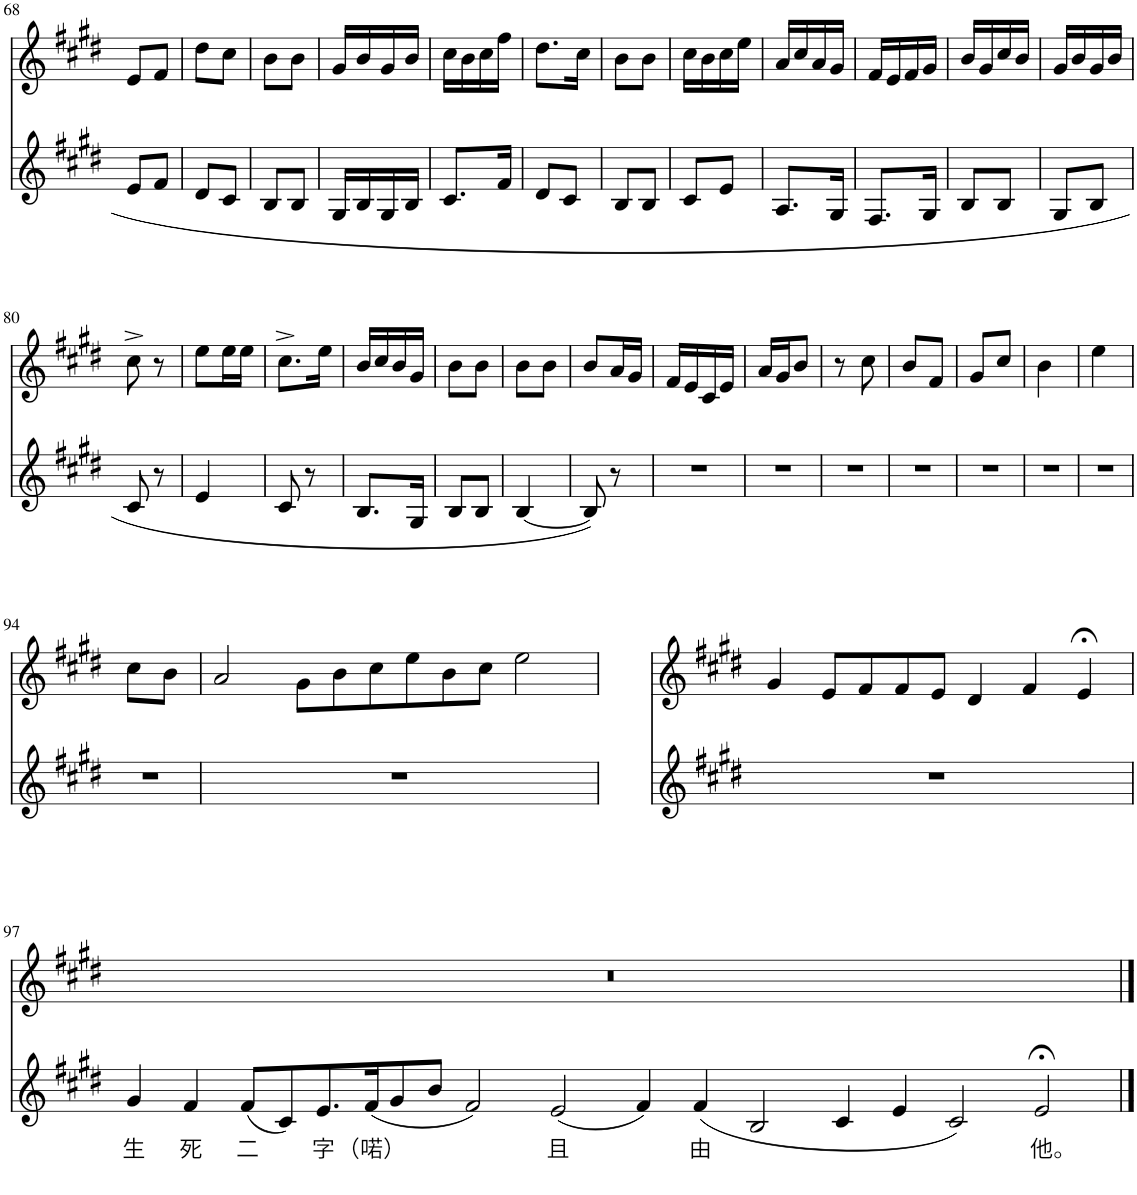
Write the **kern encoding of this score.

**kern	**text	**kern
*part2	*part2	*part1
*staff2	*staff2	*staff1
*I"Piano	*	*I"Piano
*I'Pno	*	*I'Pno
!!LO:PB:g=z
*clefG2	*	*clefG2
*k[f#c#g#d#]	*	*k[f#c#g#d#]
*M1/4	*	*M1/4
=68	=68	=68
8e/L	.	8e/L
8f#/J	.	8f#/J
=69	=69	=69
8d#/L	.	8dd#\L
8c#/J	.	8cc#\J
=70	=70	=70
8B/L	.	8b\L
8B/J	.	8b\J
=71	=71	=71
16G#/LL	.	16g#/LL
16B/	.	16b/
16G#/	.	16g#/
16B/JJ	.	16b/JJ
=72	=72	=72
8.c#/L	.	16cc#\LL
.	.	16b\
.	.	16cc#\
16f#/Jk	.	16ff#\JJ
=73	=73	=73
8d#/L	.	8.dd#\L
8c#/J	.	.
.	.	16cc#\Jk
=74	=74	=74
8B/L	.	8b\L
8B/J	.	8b\J
=75	=75	=75
8c#/L	.	16cc#\LL
.	.	16b\
8e/J	.	16cc#\
.	.	16ee\JJ
=76	=76	=76
8.A/L	.	16a/LL
.	.	16cc#/
.	.	16a/
16G#/Jk	.	16g#/JJ
=77	=77	=77
8.F#/L	.	16f#/LL
.	.	16e/
.	.	16f#/
16G#/Jk	.	16g#/JJ
=78	=78	=78
8B/L	.	16b/LL
.	.	16g#/
8B/J	.	16cc#/
.	.	16b/JJ
=79	=79	=79
8G#/L	.	16g#/LL
.	.	16b/
8B/J	.	16g#/
.	.	16b/JJ
!!LO:LB:g=z
=80	=80	=80
8c#/	.	8cc#^\
8r	.	8r
=81	=81	=81
4e/	.	8ee\L
.	.	16ee\L
.	.	16ee\JJ
=82	=82	=82
8c#/	.	8.cc#^\L
8r	.	.
.	.	16ee\Jk
=83	=83	=83
8.B/L	.	16b/LL
.	.	16cc#/
.	.	16b/
16G#/Jk	.	16g#/JJ
=84	=84	=84
8B/L	.	8b\L
8B/J	.	8b\J
=85	=85	=85
[4B/	.	8b\L
.	.	8b\J
=86	=86	=86
8B/]	.	8b/L
8r	.	16a/L
.	.	16g#/JJ
=87	=87	=87
4r	.	16f#/LL
.	.	16e/
.	.	16c#/
.	.	16e/JJ
=88	=88	=88
4r	.	16a/LL
.	.	16g#/J
.	.	8b/J
=89	=89	=89
4r	.	8r
.	.	8cc#\
=90	=90	=90
4r	.	8b/L
.	.	8f#/J
=91	=91	=91
4r	.	8g#/L
.	.	8cc#/J
=92	=92	=92
4r	.	4b\
=93	=93	=93
4r	.	4ee\
!!LO:LB:g=z
=94	=94	=94
4r	.	8cc#\L
.	.	8b\J
=95	=95	=95
4r	.	[4a/
1.ryy	.	4ryy
.	.	8g#\L
.	.	8b\
.	.	8cc#\
.	.	8ee\
.	.	8b\
.	.	8cc#\J
.	.	2ee\
=96	=96	=96
4r	.	4g#/
1.ryy	.	4a/]
.	.	8e/L
.	.	8f#/
.	.	8f#/
.	.	8e/J
.	.	4d#/
.	.	4f#/
.	.	4e;</
!!LO:LB:g=z
=97	=97	=97
!	!LO:LY:b	!
4g#/	生	4r
!	!LO:LY:b	!
4f#/	死	00ryy
!	!LO:LY:b	!
(8f#/L	二	.
8c#/)	.	.
!	!LO:LY:b	!
8.e/	字	.
!	!LO:LY:b	!
(16f#/K	（喏）	.
8g#/	.	.
8b/J	.	.
2f#/)	.	.
!	!LO:LY:b	!
(2e/	且	.
4f#/)	.	.
!	!LO:LY:b	!
(4f#/	由	.
2B/	.	.
4c#/	.	.
4e/	.	.
2c#/)	.	.
!	!LO:LY:b	!
2e;</	他。	2ryy
==	==	==
*-	*-	*-
